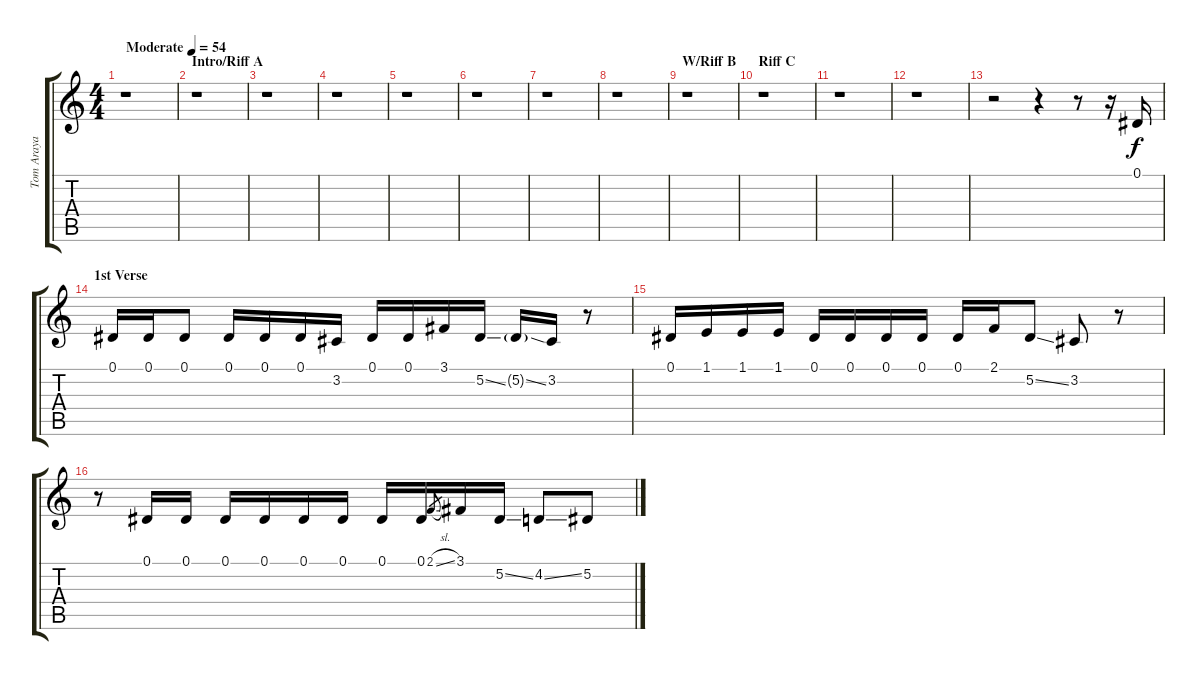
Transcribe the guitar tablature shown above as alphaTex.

\track ("Tom Araya" "Tom Araya") {instrument clarinet}
\staff {score tabs}
\tuning (Eb4 Bb3 Gb3 Db3 Ab2 Eb2) {hide}
\ts (4 4)
\tempo (54 "Moderate")
\clef g2
\ks c
r.1{dy f instrument clarinet} |
\section ("" "Intro/Riff A")
r.1 |
r.1 |
r.1 |
r.1 |
r.1 |
r.1 |
r.1 |
\section ("" "W/Riff B")
r.1 |
\section ("" "Riff C")
r.1 |
r.1 |
r.1 |
r.2 r.4 r.8 r.16 0.1.16 |
\section ("" "1st Verse")
0.1.16 0.1.16 0.1.8 0.1.16 0.1.16 0.1.16 3.2.16 0.1.16 0.1.16 3.1.16 5.2{ss}.16 5.2{ss g}.16 3.2.16 r.8 |
0.1.16 1.1.16 1.1.16 1.1.16 0.1.16 0.1.16 0.1.16 0.1.16 0.1.16 2.1.16 5.2{ss}.8 3.2.8 r.8 |
r.8 0.1.16 0.1.16 0.1.16 0.1.16 0.1.16 0.1.16 0.1.16 0.1.16 2.1{sl}.8{gr} 3.1.16 5.2{ss}.16 4.2{ss}.8 5.2.8
